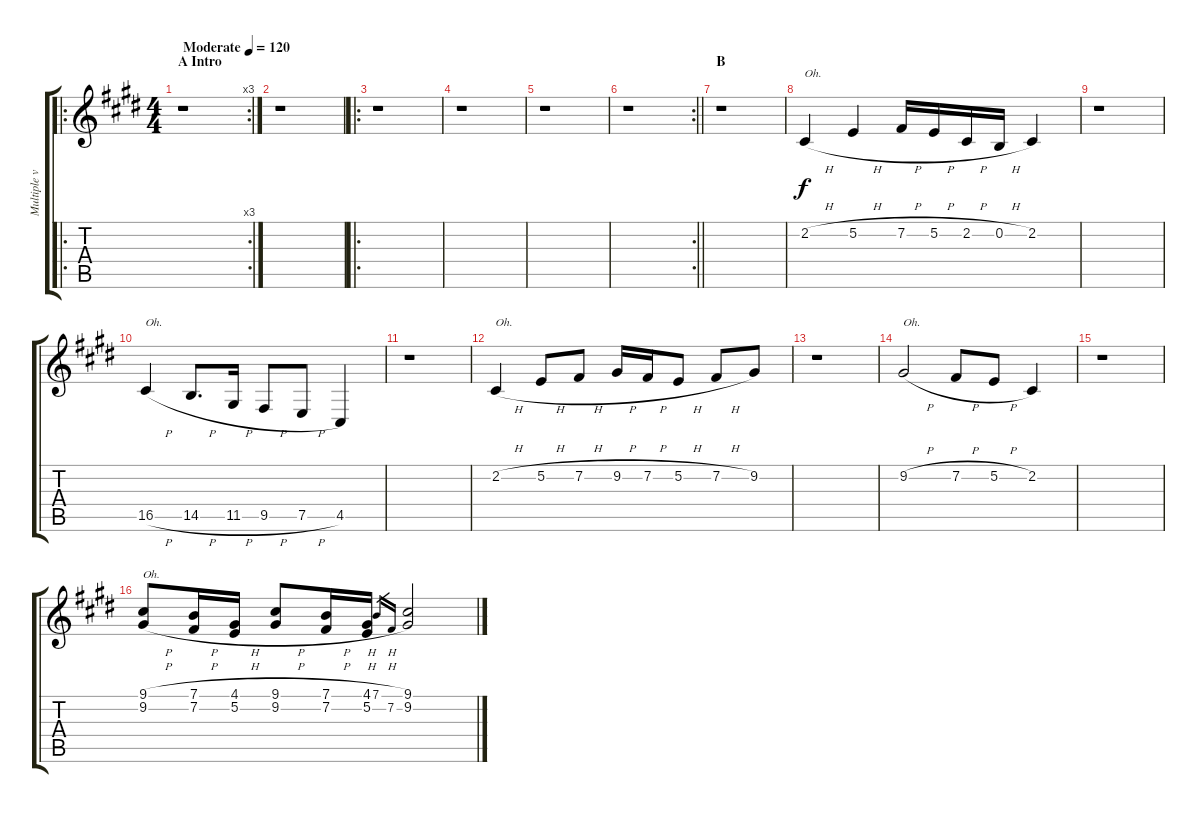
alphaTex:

\track ("Multiple voices" "Multiple v") {instrument choiraahs}
\staff {score tabs}
\tuning (E4 B3 G3 D3 A2 E2) {hide}
\ro
\rc 3
\ts (4 4)
\section ("" "A Intro")
\tempo (120 "Moderate")
\clef g2
\ks e
r.1{dy f instrument choiraahs} |
r.1 |
\ro
r.1 |
r.1 |
r.1 |
\rc 2
\barLineRight lightlight
r.1 |
\section ("" "B")
r.1 |
2.2{h}.4{txt "Oh."} 5.2{h}.4 7.2{h}.16 5.2{h}.16 2.2{h}.16 0.2{h}.16 2.2.4 |
r.1 |
16.5{h}.4{txt "Oh."} 14.5{h}.8{d} 11.5{h}.16 9.5{h}.8 7.5{h}.8 4.5.4 |
r.1 |
2.2{h}.4{txt "Oh."} 5.2{h}.8 7.2{h}.8 9.2{h}.16 7.2{h}.16 5.2{h}.8 7.2{h}.8 9.2.8 |
r.1 |
9.2{h}.2{txt "Oh."} 7.2{h}.8 5.2{h}.8 2.2.4 |
r.1 |
(9.1{h} 9.2{h}).8{txt "Oh."} (7.1{h} 7.2{h}).16 (4.1{h} 5.2{h}).16 (9.1{h} 9.2{h}).8 (7.1{h} 7.2{h}).16 (4.1{h} 5.2{h}).16 7.1{h}.16{gr} 7.2{h}.16{gr} (9.1 9.2).2
